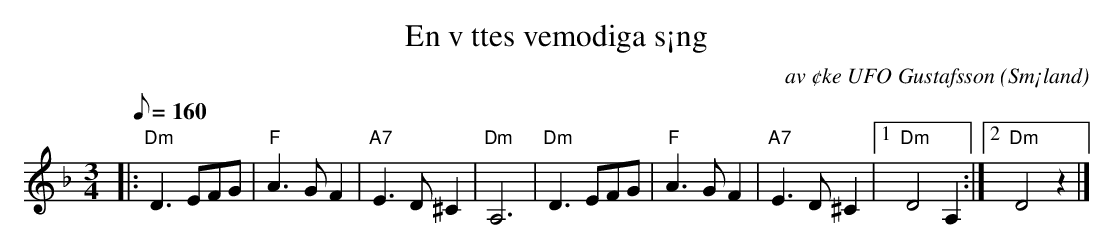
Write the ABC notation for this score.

X:1
T:En v ttes vemodiga s¡ng
C:av ¢ke UFO Gustafsson
O:Sm¡land
M:3/4
L:1/8
Q:160
K:F
|: "Dm"D3 EFG | "F"A3 G F2 | "A7"E3 D ^C2 | "Dm"A,6 | "Dm"D3 EFG | "F"A3 G F2 | "A7"E3 D ^C2 |1 "Dm"D4 A,2 :|2 "Dm"D4 z2 |]
